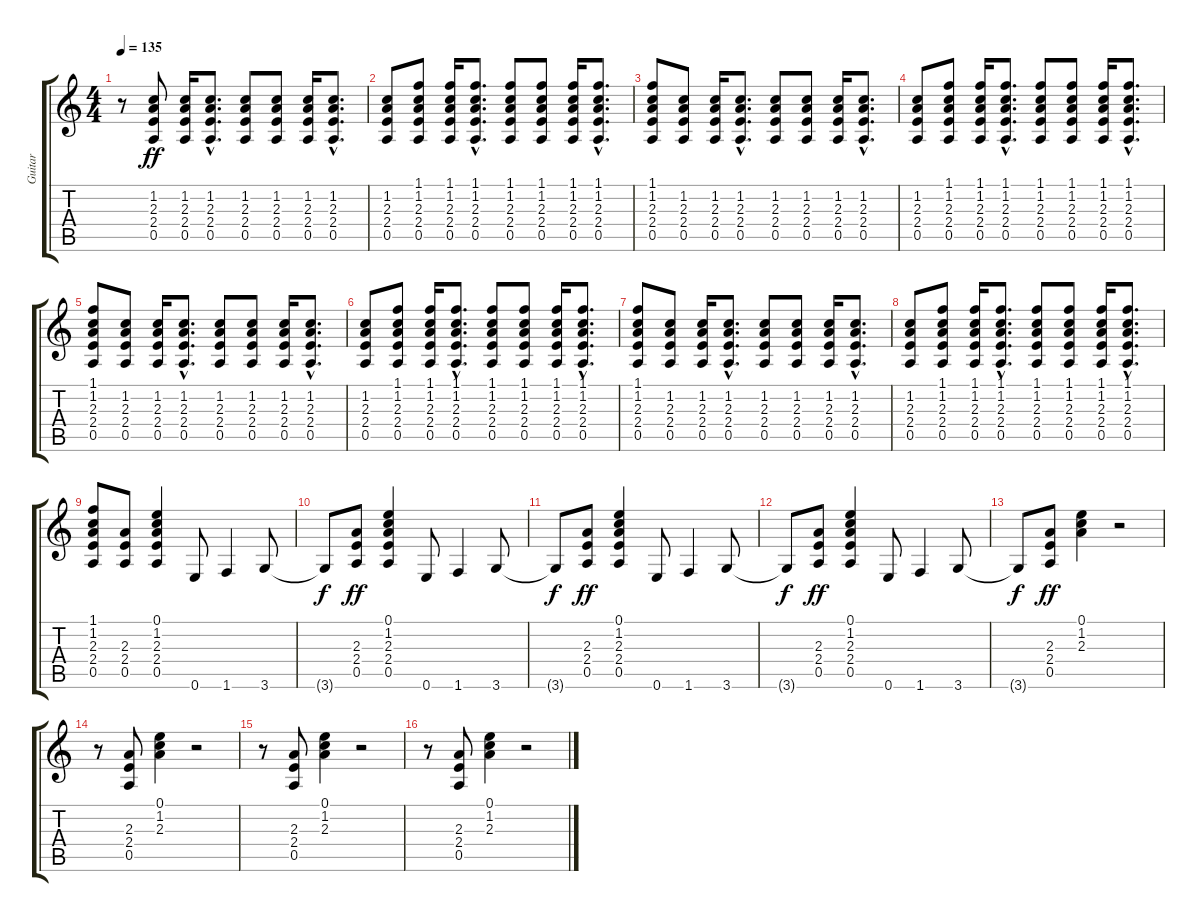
\track ("Guitar" "Guitar") {instrument distortionguitar}
\staff {score tabs}
\tuning (E4 B3 G3 D3 A2 E2) {hide}
\ts (4 4)
\tempo 135
\clef g2
\ks c
r.8{dy ff instrument distortionguitar} (1.2 2.3 2.4 0.5).8 (1.2 2.3 2.4 0.5).16 (1.2{hac} 2.3{hac} 2.4{hac} 0.5{hac}).8{d} (1.2 2.3 2.4 0.5).8 (1.2 2.3 2.4 0.5).8 (1.2 2.3 2.4 0.5).16 (1.2{hac} 2.3{hac} 2.4{hac} 0.5{hac}).8{d} |
(1.2 2.3 2.4 0.5).8 (1.1 1.2 2.3 2.4 0.5).8 (1.1 1.2 2.3 2.4 0.5).16 (1.1{hac} 1.2{hac} 2.3{hac} 2.4{hac} 0.5{hac}).8{d} (1.1 1.2 2.3 2.4 0.5).8 (1.1 1.2 2.3 2.4 0.5).8 (1.1 1.2 2.3 2.4 0.5).16 (1.1{hac} 1.2{hac} 2.3{hac} 2.4{hac} 0.5{hac}).8{d} |
(1.1 1.2 2.3 2.4 0.5).8 (1.2 2.3 2.4 0.5).8 (1.2 2.3 2.4 0.5).16 (1.2{hac} 2.3{hac} 2.4{hac} 0.5{hac}).8{d} (1.2 2.3 2.4 0.5).8 (1.2 2.3 2.4 0.5).8 (1.2 2.3 2.4 0.5).16 (1.2{hac} 2.3{hac} 2.4{hac} 0.5{hac}).8{d} |
(1.2 2.3 2.4 0.5).8 (1.1 1.2 2.3 2.4 0.5).8 (1.1 1.2 2.3 2.4 0.5).16 (1.1{hac} 1.2{hac} 2.3{hac} 2.4{hac} 0.5{hac}).8{d} (1.1 1.2 2.3 2.4 0.5).8 (1.1 1.2 2.3 2.4 0.5).8 (1.1 1.2 2.3 2.4 0.5).16 (1.1{hac} 1.2{hac} 2.3{hac} 2.4{hac} 0.5{hac}).8{d} |
(1.1 1.2 2.3 2.4 0.5).8 (1.2 2.3 2.4 0.5).8 (1.2 2.3 2.4 0.5).16 (1.2{hac} 2.3{hac} 2.4{hac} 0.5{hac}).8{d} (1.2 2.3 2.4 0.5).8 (1.2 2.3 2.4 0.5).8 (1.2 2.3 2.4 0.5).16 (1.2{hac} 2.3{hac} 2.4{hac} 0.5{hac}).8{d} |
(1.2 2.3 2.4 0.5).8 (1.1 1.2 2.3 2.4 0.5).8 (1.1 1.2 2.3 2.4 0.5).16 (1.1{hac} 1.2{hac} 2.3{hac} 2.4{hac} 0.5{hac}).8{d} (1.1 1.2 2.3 2.4 0.5).8 (1.1 1.2 2.3 2.4 0.5).8 (1.1 1.2 2.3 2.4 0.5).16 (1.1{hac} 1.2{hac} 2.3{hac} 2.4{hac} 0.5{hac}).8{d} |
(1.1 1.2 2.3 2.4 0.5).8 (1.2 2.3 2.4 0.5).8 (1.2 2.3 2.4 0.5).16 (1.2{hac} 2.3{hac} 2.4{hac} 0.5{hac}).8{d} (1.2 2.3 2.4 0.5).8 (1.2 2.3 2.4 0.5).8 (1.2 2.3 2.4 0.5).16 (1.2{hac} 2.3{hac} 2.4{hac} 0.5{hac}).8{d} |
(1.2 2.3 2.4 0.5).8 (1.1 1.2 2.3 2.4 0.5).8 (1.1 1.2 2.3 2.4 0.5).16 (1.1{hac} 1.2{hac} 2.3{hac} 2.4{hac} 0.5{hac}).8{d} (1.1 1.2 2.3 2.4 0.5).8 (1.1 1.2 2.3 2.4 0.5).8 (1.1 1.2 2.3 2.4 0.5).16 (1.1{hac} 1.2{hac} 2.3{hac} 2.4{hac} 0.5{hac}).8{d} |
(1.1 1.2 2.3 2.4 0.5).8 (2.3 2.4 0.5).8 (0.1 1.2 2.3 2.4 0.5).4 0.6.8 1.6.4 3.6.8 |
3.6{t}.8{dy f} (2.3 2.4 0.5).8{dy ff} (0.1 1.2 2.3 2.4 0.5).4 0.6.8 1.6.4 3.6.8 |
3.6{t}.8{dy f} (2.3 2.4 0.5).8{dy ff} (0.1 1.2 2.3 2.4 0.5).4 0.6.8 1.6.4 3.6.8 |
3.6{t}.8{dy f} (2.3 2.4 0.5).8{dy ff} (0.1 1.2 2.3 2.4 0.5).4 0.6.8 1.6.4 3.6.8 |
3.6{t}.8{dy f} (2.3 2.4 0.5).8{dy ff} (0.1 1.2 2.3).4{volume 15 instrument electricguitarclean} r.2 |
r.8 (2.3 2.4 0.5).8{instrument distortionguitar} (0.1 1.2 2.3).4{volume 14 instrument electricguitarclean} r.2 |
r.8 (2.3 2.4 0.5).8{instrument distortionguitar} (0.1 1.2 2.3).4{volume 14 instrument electricguitarclean} r.2 |
r.8 (2.3 2.4 0.5).8{instrument distortionguitar} (0.1 1.2 2.3).4{volume 14 instrument electricguitarclean} r.2
